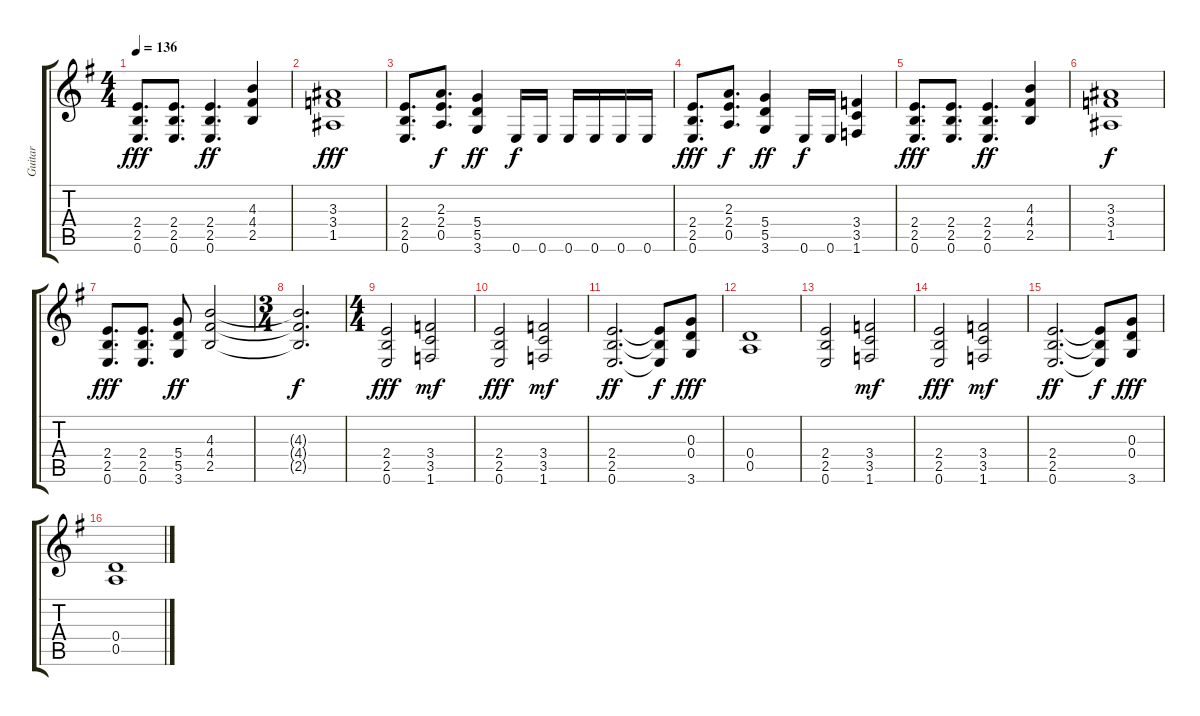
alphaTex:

\track ("Guitar" "Guitar") {instrument distortionguitar}
\staff {score tabs}
\tuning (E4 B3 G3 D3 A2 E2) {hide}
\ts (4 4)
\tempo 136
\clef g2
\ks eminor
(2.4 2.5 0.6).8{d dy fff} (2.4 2.5 0.6).8{d} (2.4 2.5 0.6).4{d dy ff} (4.3 4.4 2.5).4 |
(3.3 3.4 1.5).1{dy fff} |
(2.4 2.5 0.6).8{d} (2.3 2.4 0.5).8{d dy f} (5.4 5.5 3.6).4{dy ff} 0.6.16{dy f} 0.6.16 0.6.16 0.6.16 0.6.16 0.6.16 |
(2.4 2.5 0.6).8{d dy fff} (2.3 2.4 0.5).8{d dy f} (5.4 5.5 3.6).4{dy ff} 0.6.16{dy f} 0.6.16 (3.4 3.5 1.6).4 |
(2.4 2.5 0.6).8{d dy fff} (2.4 2.5 0.6).8{d} (2.4 2.5 0.6).4{d dy ff} (4.3 4.4 2.5).4 |
(3.3 3.4 1.5).1{dy f} |
(2.4 2.5 0.6).8{d dy fff} (2.4 2.5 0.6).8{d} (5.4 5.5 3.6).8{dy ff} (4.3 4.4 2.5).2 |
\ts (3 4)
(4.3{t} 4.4{t} 2.5{t}).2{d dy f} |
\ts (4 4)
(2.4 2.5 0.6).2{dy fff} (3.4 3.5 1.6).2{dy mf} |
(2.4 2.5 0.6).2{dy fff} (3.4 3.5 1.6).2{dy mf} |
(2.4 2.5 0.6).2{d dy ff} (2.4{t} 2.5{t} 0.6{t}).8{dy f} (0.3 0.4 3.6).8{dy fff} |
(0.4 0.5).1 |
(2.4 2.5 0.6).2 (3.4 3.5 1.6).2{dy mf} |
(2.4 2.5 0.6).2{dy fff} (3.4 3.5 1.6).2{dy mf} |
(2.4 2.5 0.6).2{d dy ff} (2.4{t} 2.5{t} 0.6{t}).8{dy f} (0.3 0.4 3.6).8{dy fff} |
(0.4 0.5).1
